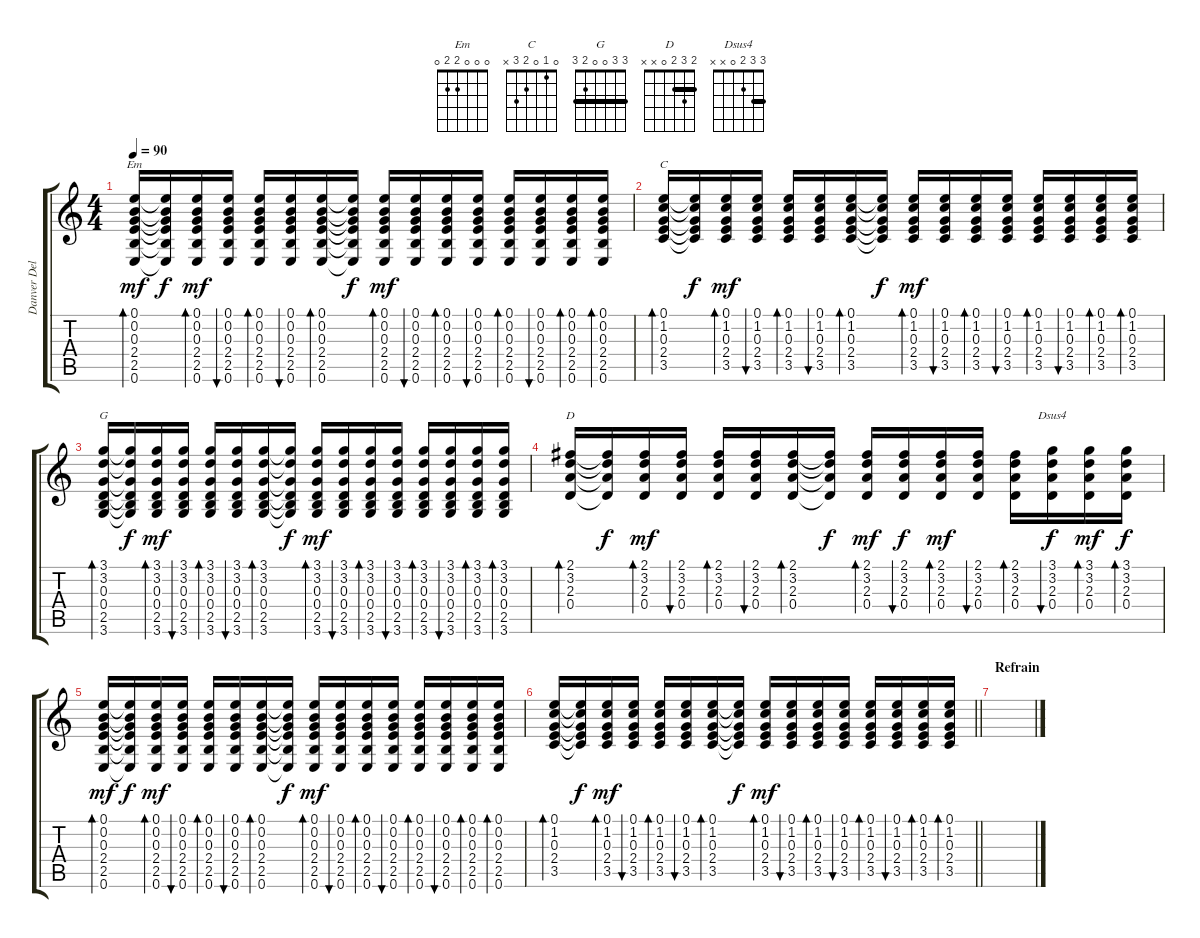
\track ("Danver Del Rosario's Guitar (Cleaned)" "Danver Del") {instrument acousticguitarsteel}
\staff {score tabs}
\tuning (E4 B3 G3 D3 A2 E2) {hide}
\chord ("Em" 0 0 0 2 2 0)
\chord ("C" 0 1 0 2 3 x)
\chord ("G" 3 3 0 0 2 3) {barre 3}
\chord ("D" 2 3 2 0 x x) {barre 2}
\chord ("Dsus4" 3 3 2 0 x x) {barre 3}
\ts (4 4)
\tempo 90
\clef g2
\ks c
(0.1 0.2 0.3 2.4 2.5 0.6).16{bd 30 ch "Em" dy mf} (0.1{t} 0.2{t} 0.3{t} 2.4{t} 2.5{t} 0.6{t}).16{dy f} (0.1 0.2 0.3 2.4 2.5 0.6).16{bd 30 dy mf} (0.1 0.2 0.3 2.4 2.5 0.6).16{bu 30} (0.1 0.2 0.3 2.4 2.5 0.6).16{bd 30} (0.1 0.2 0.3 2.4 2.5 0.6).16{bu 30} (0.1 0.2 0.3 2.4 2.5 0.6).16{bd 30} (0.1{t} 0.2{t} 0.3{t} 2.4{t} 2.5{t} 0.6{t}).16{dy f} (0.1 0.2 0.3 2.4 2.5 0.6).16{bd 30 dy mf} (0.1 0.2 0.3 2.4 2.5 0.6).16{bu 30} (0.1 0.2 0.3 2.4 2.5 0.6).16{bd 30} (0.1 0.2 0.3 2.4 2.5 0.6).16{bu 30} (0.1 0.2 0.3 2.4 2.5 0.6).16{bd 30} (0.1 0.2 0.3 2.4 2.5 0.6).16{bu 30} (0.1 0.2 0.3 2.4 2.5 0.6).16{bd 30} (0.1 0.2 0.3 2.4 2.5 0.6).16{bd 30} |
(0.1 1.2 0.3 2.4 3.5).16{bd 30 ch "C"} (0.1{t} 1.2{t} 0.3{t} 2.4{t} 3.5{t}).16{dy f} (0.1 1.2 0.3 2.4 3.5).16{bd 30 dy mf} (0.1 1.2 0.3 2.4 3.5).16{bu 30} (0.1 1.2 0.3 2.4 3.5).16{bd 30} (0.1 1.2 0.3 2.4 3.5).16{bu 30} (0.1 1.2 0.3 2.4 3.5).16{bd 30} (0.1{t} 1.2{t} 0.3{t} 2.4{t} 3.5{t}).16{dy f} (0.1 1.2 0.3 2.4 3.5).16{bd 30 dy mf} (0.1 1.2 0.3 2.4 3.5).16{bu 30} (0.1 1.2 0.3 2.4 3.5).16{bd 30} (0.1 1.2 0.3 2.4 3.5).16{bu 30} (0.1 1.2 0.3 2.4 3.5).16{bd 30} (0.1 1.2 0.3 2.4 3.5).16{bu 30} (0.1 1.2 0.3 2.4 3.5).16{bd 30} (0.1 1.2 0.3 2.4 3.5).16{bd 30} |
(3.1 3.2 0.3 0.4 2.5 3.6).16{bd 30 ch "G"} (3.1{t} 3.2{t} 0.3{t} 0.4{t} 2.5{t} 3.6{t}).16{dy f} (3.1 3.2 0.3 0.4 2.5 3.6).16{bd 30 dy mf} (3.1 3.2 0.3 0.4 2.5 3.6).16{bu 30} (3.1 3.2 0.3 0.4 2.5 3.6).16{bd 30} (3.1 3.2 0.3 0.4 2.5 3.6).16{bu 30} (3.1 3.2 0.3 0.4 2.5 3.6).16{bd 30} (3.1{t} 3.2{t} 0.3{t} 0.4{t} 2.5{t} 3.6{t}).16{dy f} (3.1 3.2 0.3 0.4 2.5 3.6).16{bd 30 dy mf} (3.1 3.2 0.3 0.4 2.5 3.6).16{bu 30} (3.1 3.2 0.3 0.4 2.5 3.6).16{bd 30} (3.1 3.2 0.3 0.4 2.5 3.6).16{bu 30} (3.1 3.2 0.3 0.4 2.5 3.6).16{bd 30} (3.1 3.2 0.3 0.4 2.5 3.6).16{bu 30} (3.1 3.2 0.3 0.4 2.5 3.6).16{bd 30} (3.1 3.2 0.3 0.4 2.5 3.6).16{bd 30} |
(2.1 3.2 2.3 0.4).16{bd 30 ch "D"} (2.1{t} 3.2{t} 2.3{t} 0.4{t}).16{dy f} (2.1 3.2 2.3 0.4).16{bd 30 dy mf} (2.1 3.2 2.3 0.4).16{bu 30} (2.1 3.2 2.3 0.4).16{bd 30} (2.1 3.2 2.3 0.4).16{bu 30} (2.1 3.2 2.3 0.4).16{bd 30} (2.1{t} 3.2{t} 2.3{t} 0.4{t}).16{dy f} (2.1 3.2 2.3 0.4).16{bd 30 dy mf} (2.1 3.2 2.3 0.4).16{bu 30 dy f} (2.1 3.2 2.3 0.4).16{bd 30 dy mf} (2.1 3.2 2.3 0.4).16{bu 30} (2.1 3.2 2.3 0.4).16{bd 30} (3.1 3.2 2.3 0.4).16{bu 30 ch "Dsus4" dy f} (3.1 3.2 2.3 0.4).16{bd 30 dy mf} (3.1 3.2 2.3 0.4).16{bd 30 dy f} |
(0.1 0.2 0.3 2.4 2.5 0.6).16{bd 30 dy mf} (0.1{t} 0.2{t} 0.3{t} 2.4{t} 2.5{t} 0.6{t}).16{dy f} (0.1 0.2 0.3 2.4 2.5 0.6).16{bd 30 dy mf} (0.1 0.2 0.3 2.4 2.5 0.6).16{bu 30} (0.1 0.2 0.3 2.4 2.5 0.6).16{bd 30} (0.1 0.2 0.3 2.4 2.5 0.6).16{bu 30} (0.1 0.2 0.3 2.4 2.5 0.6).16{bd 30} (0.1{t} 0.2{t} 0.3{t} 2.4{t} 2.5{t} 0.6{t}).16{dy f} (0.1 0.2 0.3 2.4 2.5 0.6).16{bd 30 dy mf} (0.1 0.2 0.3 2.4 2.5 0.6).16{bu 30} (0.1 0.2 0.3 2.4 2.5 0.6).16{bd 30} (0.1 0.2 0.3 2.4 2.5 0.6).16{bu 30} (0.1 0.2 0.3 2.4 2.5 0.6).16{bd 30} (0.1 0.2 0.3 2.4 2.5 0.6).16{bu 30} (0.1 0.2 0.3 2.4 2.5 0.6).16{bd 30} (0.1 0.2 0.3 2.4 2.5 0.6).16{bd 30} |
\barLineRight lightlight
(0.1 1.2 0.3 2.4 3.5).16{bd 30} (0.1{t} 1.2{t} 0.3{t} 2.4{t} 3.5{t}).16{dy f} (0.1 1.2 0.3 2.4 3.5).16{bd 30 dy mf} (0.1 1.2 0.3 2.4 3.5).16{bu 30} (0.1 1.2 0.3 2.4 3.5).16{bd 30} (0.1 1.2 0.3 2.4 3.5).16{bu 30} (0.1 1.2 0.3 2.4 3.5).16{bd 30} (0.1{t} 1.2{t} 0.3{t} 2.4{t} 3.5{t}).16{dy f} (0.1 1.2 0.3 2.4 3.5).16{bd 30 dy mf} (0.1 1.2 0.3 2.4 3.5).16{bu 30} (0.1 1.2 0.3 2.4 3.5).16{bd 30} (0.1 1.2 0.3 2.4 3.5).16{bu 30} (0.1 1.2 0.3 2.4 3.5).16{bd 30} (0.1 1.2 0.3 2.4 3.5).16{bu 30} (0.1 1.2 0.3 2.4 3.5).16{bd 30} (0.1 1.2 0.3 2.4 3.5).16{bd 30} |
\section ("" "Refrain")
